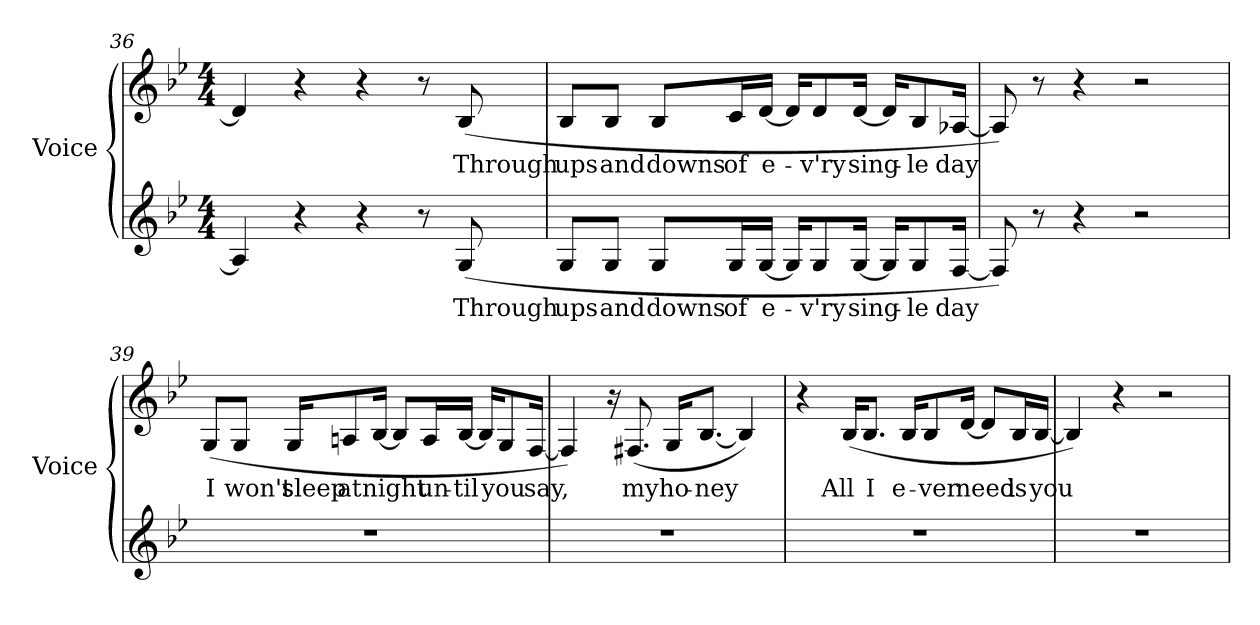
**kern	**text	**kern	**text
*part2	*part2	*part1	*part1
*staff2	*staff2	*staff1	*staff1
*I"Voice	*	*I"Voice	*
*I'Voice	*	*I'Voice	*
*clefG2	*	*clefG2	*
*k[b-e-]	*	*k[b-e-]	*
*B-:	*	*B-:	*
*M4/4	*	*M4/4	*
=36	=36	=36	=36
4Ai/]	.	4di/]	.
4r	.	4r	.
4r	.	4r	.
8r	.	8r	.
!	!LO:LY:b:color=#000000	!	!
!	!	!	!LO:LY:b:color=#000000
(8Gi/	Through	(8B-i/	Through
!!LO:LB:g=z
=37	=37	=37	=37
!	!LO:LY:b:color=#000000	!	!
!	!	!	!LO:LY:b:color=#000000
8Gi/L	ups	8B-i/L	ups
!	!LO:LY:b:color=#000000	!	!
!	!	!	!LO:LY:b:color=#000000
8Gi/J	and	8B-i/J	and
!	!LO:LY:b:color=#000000	!	!
!	!	!	!LO:LY:b:color=#000000
8Gi/L	downs	8B-i/L	downs
!	!LO:LY:b:color=#000000	!	!
!	!	!	!LO:LY:b:color=#000000
16Gi/L	of	16ci/L	of
!	!LO:LY:b:color=#000000	!	!
!	!	!	!LO:LY:b:color=#000000
[16Gi/JJ	e-	[16di/JJ	e-
16Gi/KL]	.	16di/KL]	.
!	!LO:LY:b:color=#000000	!	!
!	!	!	!LO:LY:b:color=#000000
8Gi/	-v'ry	8di/	-v'ry
!	!LO:LY:b:color=#000000	!	!
!	!	!	!LO:LY:b:color=#000000
[16Gi/Jk	sing-	[16di/Jk	sing-
16Gi/KL]	.	16di/KL]	.
!	!LO:LY:b:color=#000000	!	!
!	!	!	!LO:LY:b:color=#000000
8Gi/	-le	8B-i/	-le
!	!LO:LY:b:color=#000000	!	!
!	!	!	!LO:LY:b:color=#000000
[16Fi/Jk	day	[16A-Xi/Jk	day
=38	=38	=38	=38
8Fi/])	.	8A-i/])	.
8r	.	8r	.
4r	.	4r	.
2r	.	2r	.
!!LO:LB:g=z
=39	=39	=39	=39
!	!	!	!LO:LY:b:color=#000000
1r	.	(8Gi/L	I
!	!	!	!LO:LY:b:color=#000000
.	.	8Gi/J	won't
!	!	!	!LO:LY:b:color=#000000
.	.	16Gi/KL	sleep
!	!	!	!LO:LY:b:color=#000000
.	.	8Ani/	at
!	!	!	!LO:LY:b:color=#000000
.	.	[16B-i/Jk	night
.	.	8B-i/L]	.
!	!	!	!LO:LY:b:color=#000000
.	.	16Ai/L	un-
!	!	!	!LO:LY:b:color=#000000
.	.	[16B-i/JJ	-til
.	.	16B-i/KL]	.
!	!	!	!LO:LY:b:color=#000000
.	.	8Gi/	you
!	!	!	!LO:LY:b:color=#000000
.	.	[16Fi/Jk	say,
=40	=40	=40	=40
1r	.	4Fi/])	.
.	.	16r	.
!	!	!	!LO:LY:b:color=#000000
.	.	(8.F#Xi/	my
!	!	!	!LO:LY:b:color=#000000
.	.	16Gi/KL	ho-
!	!	!	!LO:LY:b:color=#000000
.	.	[8.B-i/J	-ney
.	.	4B-i/])	.
=41	=41	=41	=41
1r	.	4r	.
!	!	!	!LO:LY:b:color=#000000
.	.	(16B-i/KL	All
!	!	!	!LO:LY:b:color=#000000
.	.	8.B-i/J	I
!	!	!	!LO:LY:b:color=#000000
.	.	16B-i/KL	e-
!	!	!	!LO:LY:b:color=#000000
.	.	8B-i/	-ver
!	!	!	!LO:LY:b:color=#000000
.	.	[16di/Jk	need
.	.	8di/L]	.
!	!	!	!LO:LY:b:color=#000000
.	.	16B-i/L	is
!	!	!	!LO:LY:b:color=#000000
.	.	[16B-i/JJ	you
!!LO:LB:g=z
=42	=42	=42	=42
1r	.	4B-i/])	.
.	.	4r	.
.	.	2r	.
=	=	=	=
*-	*-	*-	*-
